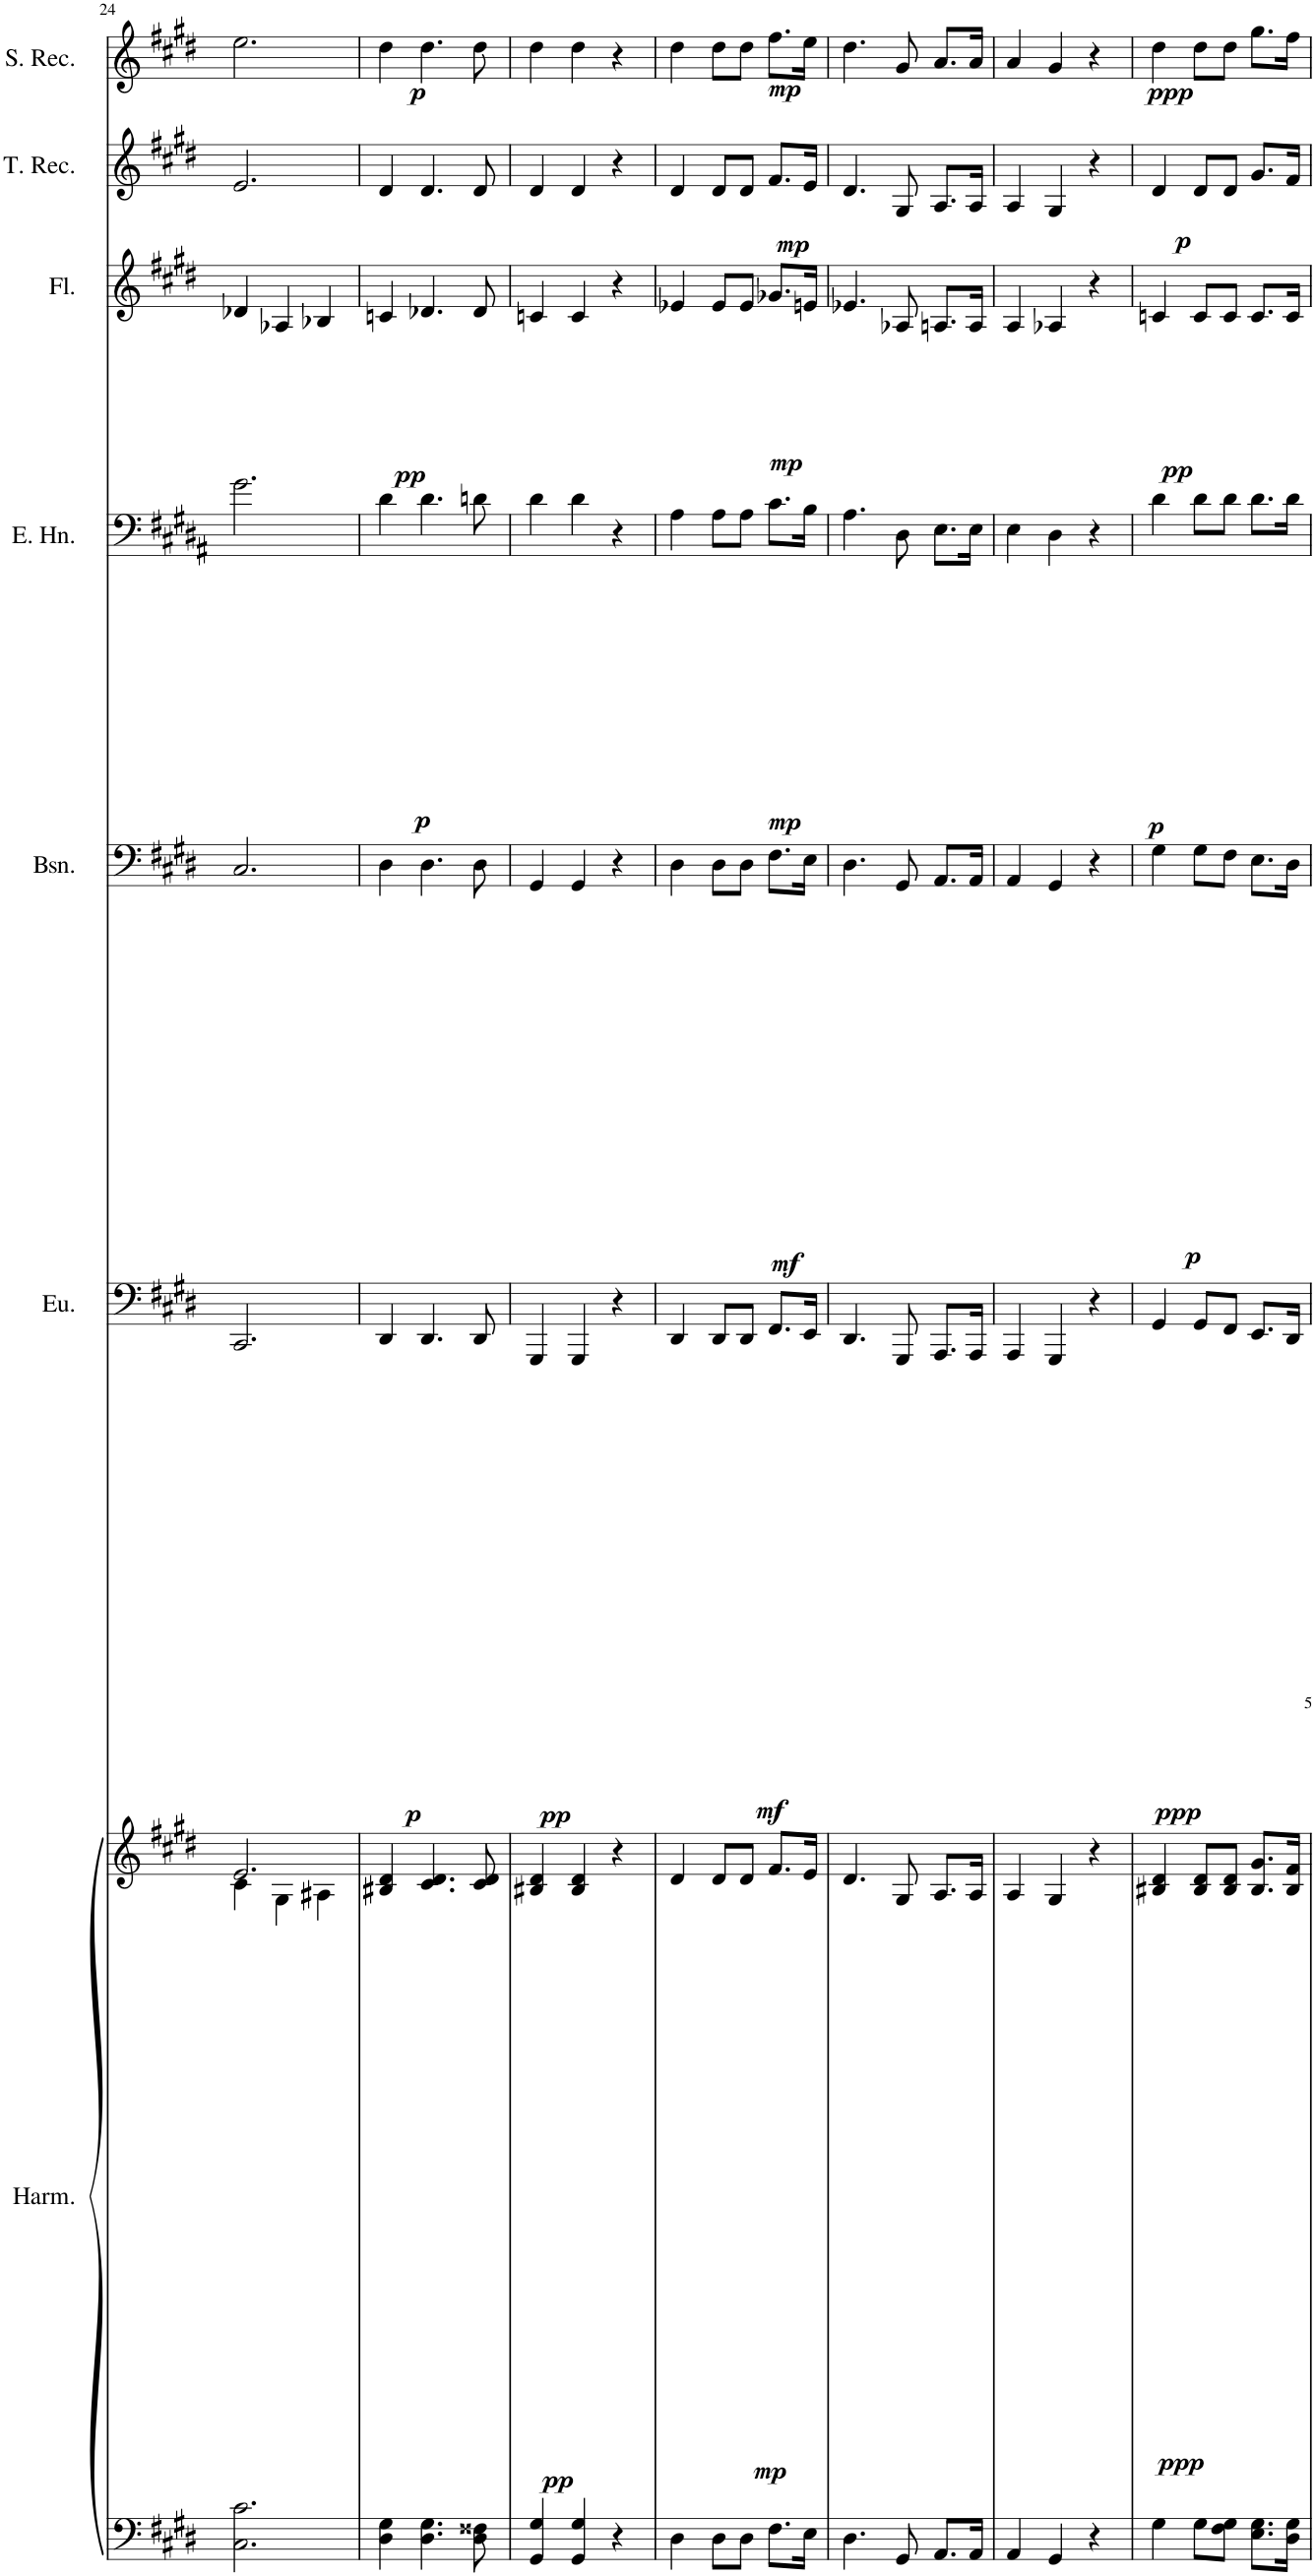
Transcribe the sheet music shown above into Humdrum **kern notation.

**kern	**kern	**dynam	**kern	**dynam	**kern	**dynam	**kern	**dynam	**kern	**dynam	**kern	**dynam	**kern	**dynam
*part7	*part7	*part7	*part6	*part6	*part5	*part5	*part4	*part4	*part3	*part3	*part2	*part2	*part1	*part1
*staff8	*staff7	*staff7/8	*staff6	*staff6	*staff5	*staff5	*staff4	*staff4	*staff3	*staff3	*staff2	*staff2	*staff1	*staff1
*I"Harmonium	*	*	*I"Euphonium	*	*I"Bassoon	*	*I"English Horn	*	*I"Flute	*	*I"Tenor Recorder	*	*I"Soprano Recorder	*
*I'Harm.	*	*	*I'Eu.	*	*I'Bsn.	*	*I'E. Hn.	*	*I'Fl.	*	*I'T. Rec.	*	*I'S. Rec.	*
!!LO:PB:g=z
*clefF4	*clefG2	*	*clefF4	*	*clefF4	*	*clefF4	*	*clefG2	*	*clefG2	*	*clefG2	*
*	*	*	*	*	*	*	*Trd4c7	*	*	*	*	*	*	*
*k[f#c#g#d#]	*k[f#c#g#d#]	*	*k[f#c#g#d#]	*	*k[f#c#g#d#]	*	*k[f#c#g#d#a#]	*	*k[f#c#g#d#]	*	*k[f#c#g#d#]	*	*k[f#c#g#d#]	*
*M3/4	*M3/4	*	*M3/4	*	*M3/4	*	*M3/4	*	*M3/4	*	*M3/4	*	*M3/4	*
=24	=24	=24	=24	=24	=24	=24	=24	=24	=24	=24	=24	=24	=24	=24
*	*^	*	*	*	*	*	*	*	*	*	*	*	*	*
2.C#\ 2.c#\	2.e/	4c#\	.	2.CC#/	.	2.C#/	.	2.g#\	.	4d-X/	.	2.e/	.	2.ee\	.
.	.	4G#\	.	.	.	.	.	.	.	4A-X/	.	.	.	.	.
.	.	4A#X\	.	.	.	.	.	.	.	4B-X/	.	.	.	.	.
=25	=25	=25	=25	=25	=25	=25	=25	=25	=25	=25	=25	=25	=25	=25	=25
!	!	!	!	!	!LO:DY:b	!	!	!	!LO:DY:b	!	!LO:DY:b	!	!	!	!LO:DY:b
*	*v	*v	*	*	*	*	*	*	*	*	*	*	*	*	*
4D#\ 4G#\	4B#X/ 4d#/	.	4DD#/	p	4D#\	.	4d#\	p	4cn/	pp	4d#/	.	4dd#\	p
4.D#\ 4.G#\	4.c#/ 4.d#/	.	4.DD#/	.	4.D#\	.	4.d#\	.	4.d-X/	.	4.d#/	.	4.dd#\	.
8D#\ 8F##X\	8c#/ 8d#/	.	8DD#/	.	8D#\	.	8dn\	.	8d-/	.	8d#/	.	8dd#\	.
=26	=26	=26	=26	=26	=26	=26	=26	=26	=26	=26	=26	=26	=26	=26
!	!	!LO:DY:b	!	!LO:DY:b	!	!	!	!	!	!	!	!	!	!
4GG#/ 4G#/	4B#X/ 4d#/	pp	4GGG#/	pp	4GG#/	.	4d#\	.	4cn/	.	4d#/	.	4dd#\	.
4GG#/ 4G#/	4B#/ 4d#/	.	4GGG#/	.	4GG#/	.	4d#\	.	4c/	.	4d#/	.	4dd#\	.
4r	4r	.	4r	.	4r	.	4r	.	4r	.	4r	.	4r	.
=27	=27	=27	=27	=27	=27	=27	=27	=27	=27	=27	=27	=27	=27	=27
!	!	!LO:DY:b	!	!LO:DY:b	!	!LO:DY:b	!	!LO:DY:b	!	!LO:DY:b	!	!LO:DY:b	!	!LO:DY:b
4D#\	4d#/	mp	4DD#/	mf	4D#\	mf	4A#\	mp	4e-X/	mp	4d#/	mp	4dd#\	mp
8D#\L	8d#/L	.	8DD#/L	.	8D#\L	.	8A#\L	.	8e-/L	.	8d#/L	.	8dd#\L	.
8D#\J	8d#/J	.	8DD#/J	.	8D#\J	.	8A#\J	.	8e-/J	.	8d#/J	.	8dd#\J	.
8.F#\L	8.f#/L	.	8.FF#/L	.	8.F#\L	.	8.c#\L	.	8.g-X/L	.	8.f#/L	.	8.ff#\L	.
16E\Jk	16e/Jk	.	16EE/Jk	.	16E\Jk	.	16B\Jk	.	16en/Jk	.	16e/Jk	.	16ee\Jk	.
=28	=28	=28	=28	=28	=28	=28	=28	=28	=28	=28	=28	=28	=28	=28
4.D#\	4.d#/	.	4.DD#/	.	4.D#\	.	4.A#\	.	4.e-X/	.	4.d#/	.	4.dd#\	.
8GG#/	8G#/	.	8GGG#/	.	8GG#/	.	8D#\	.	8A-X/	.	8G#/	.	8g#/	.
8.AA/L	8.A/L	.	8.AAA/L	.	8.AA/L	.	8.E\L	.	8.An/L	.	8.A/L	.	8.a/L	.
16AA/Jk	16A/Jk	.	16AAA/Jk	.	16AA/Jk	.	16E\Jk	.	16A/Jk	.	16A/Jk	.	16a/Jk	.
=29	=29	=29	=29	=29	=29	=29	=29	=29	=29	=29	=29	=29	=29	=29
4AA/	4A/	.	4AAA/	.	4AA/	.	4E\	.	4A/	.	4A/	.	4a/	.
4GG#/	4G#/	.	4GGG#/	.	4GG#/	.	4D#\	.	4A-X/	.	4G#/	.	4g#/	.
4r	4r	.	4r	.	4r	.	4r	.	4r	.	4r	.	4r	.
=30	=30	=30	=30	=30	=30	=30	=30	=30	=30	=30	=30	=30	=30	=30
!	!	!LO:DY:b	!	!LO:DY:b	!	!LO:DY:b	!	!LO:DY:b	!	!LO:DY:b	!	!LO:DY:b	!	!LO:DY:b
4G#\	4B#X/ 4d#/	ppp	4GG#/	ppp	4G#\	p	4d#\	p	4cn/	pp	4d#/	p	4dd#\	ppp
8G#\L	8B#/ 8d#/L	.	8GG#/L	.	8G#\L	.	8d#\L	.	8c/L	.	8d#/L	.	8dd#\L	.
8F#\ 8G#\J	8B#/ 8d#/J	.	8FF#/J	.	8F#\J	.	8d#\J	.	8c/J	.	8d#/J	.	8dd#\J	.
8.E\ 8.G#\L	8.B#/ 8.g#/L	.	8.EE/L	.	8.E\L	.	8.d#\L	.	8.c/L	.	8.g#/L	.	8.gg#\L	.
16D#\ 16G#\Jk	16B#/ 16f#/Jk	.	16DD#/Jk	.	16D#\Jk	.	16d#\Jk	.	16c/Jk	.	16f#/Jk	.	16ff#\Jk	.
=	=	=	=	=	=	=	=	=	=	=	=	=	=	=
*-	*-	*-	*-	*-	*-	*-	*-	*-	*-	*-	*-	*-	*-	*-
